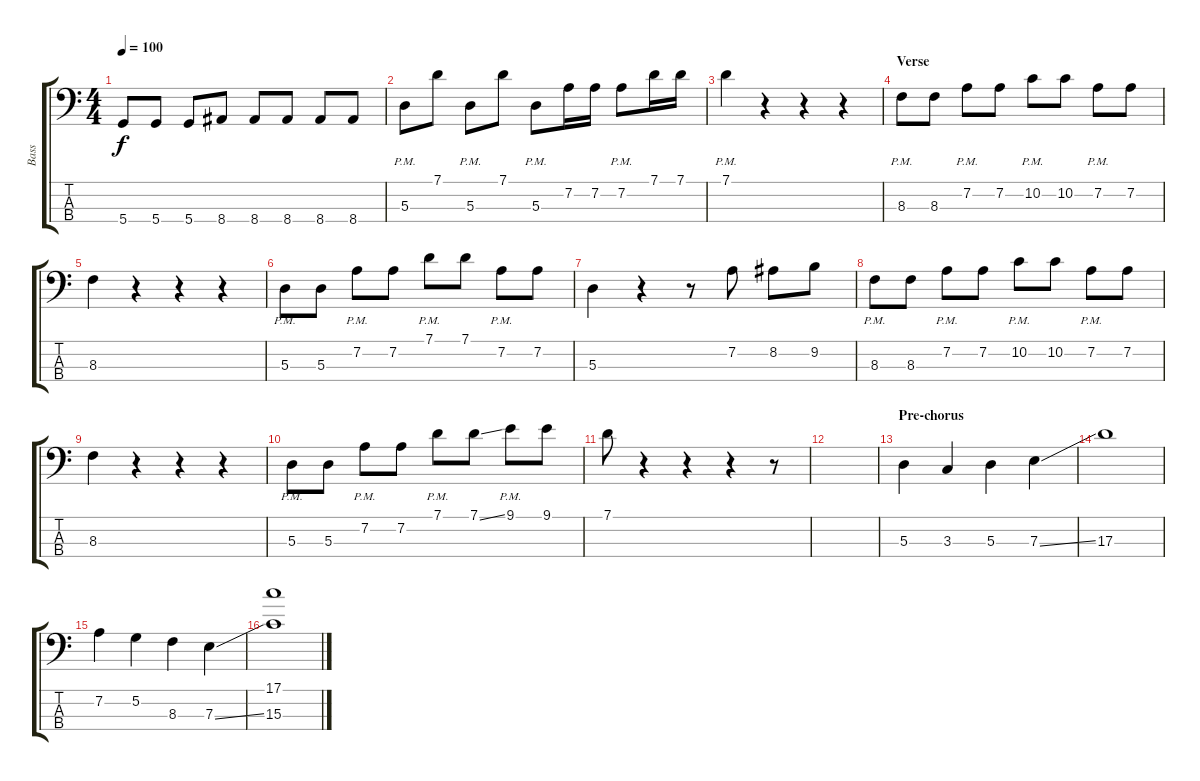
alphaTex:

\track ("Bass" "Bass") {instrument electricbasspick}
\staff {score tabs}
\tuning (G2 D2 A1 D1) {hide}
\ts (4 4)
\tempo 100
\clef f4
\ks c
5.4.8{dy f} 5.4.8 5.4.8 8.4.8 8.4.8 8.4.8 8.4.8 8.4.8 |
5.3{pm}.8 7.1.8 5.3{pm}.8 7.1.8 5.3{pm}.8 7.2.16 7.2.16 7.2{pm}.8 7.1.16 7.1.16 |
7.1{pm}.4 r.4 r.4 r.4 |
\section ("" "Verse")
8.3{pm}.8 8.3.8 7.2{pm}.8 7.2.8 10.2{pm}.8 10.2.8 7.2{pm}.8 7.2.8 |
8.3.4 r.4 r.4 r.4 |
5.3{pm}.8 5.3.8 7.2{pm}.8 7.2.8 7.1{pm}.8 7.1.8 7.2{pm}.8 7.2.8 |
5.3.4 r.4 r.8 7.2.8 8.2.8 9.2.8 |
8.3{pm}.8 8.3.8 7.2{pm}.8 7.2.8 10.2{pm}.8 10.2.8 7.2{pm}.8 7.2.8 |
8.3.4 r.4 r.4 r.4 |
5.3{pm}.8 5.3.8 7.2{pm}.8 7.2.8 7.1{pm}.8 7.1{ss}.8 9.1{pm}.8 9.1.8 |
7.1.8 r.4 r.4 r.4 r.8 |
|
\section ("" "Pre-chorus")
5.3.4 3.3.4 5.3.4 7.3{ss}.4 |
17.3.1 |
7.2.4 5.2.4 8.3.4 7.3{ss}.4 |
(17.1 15.3).1
